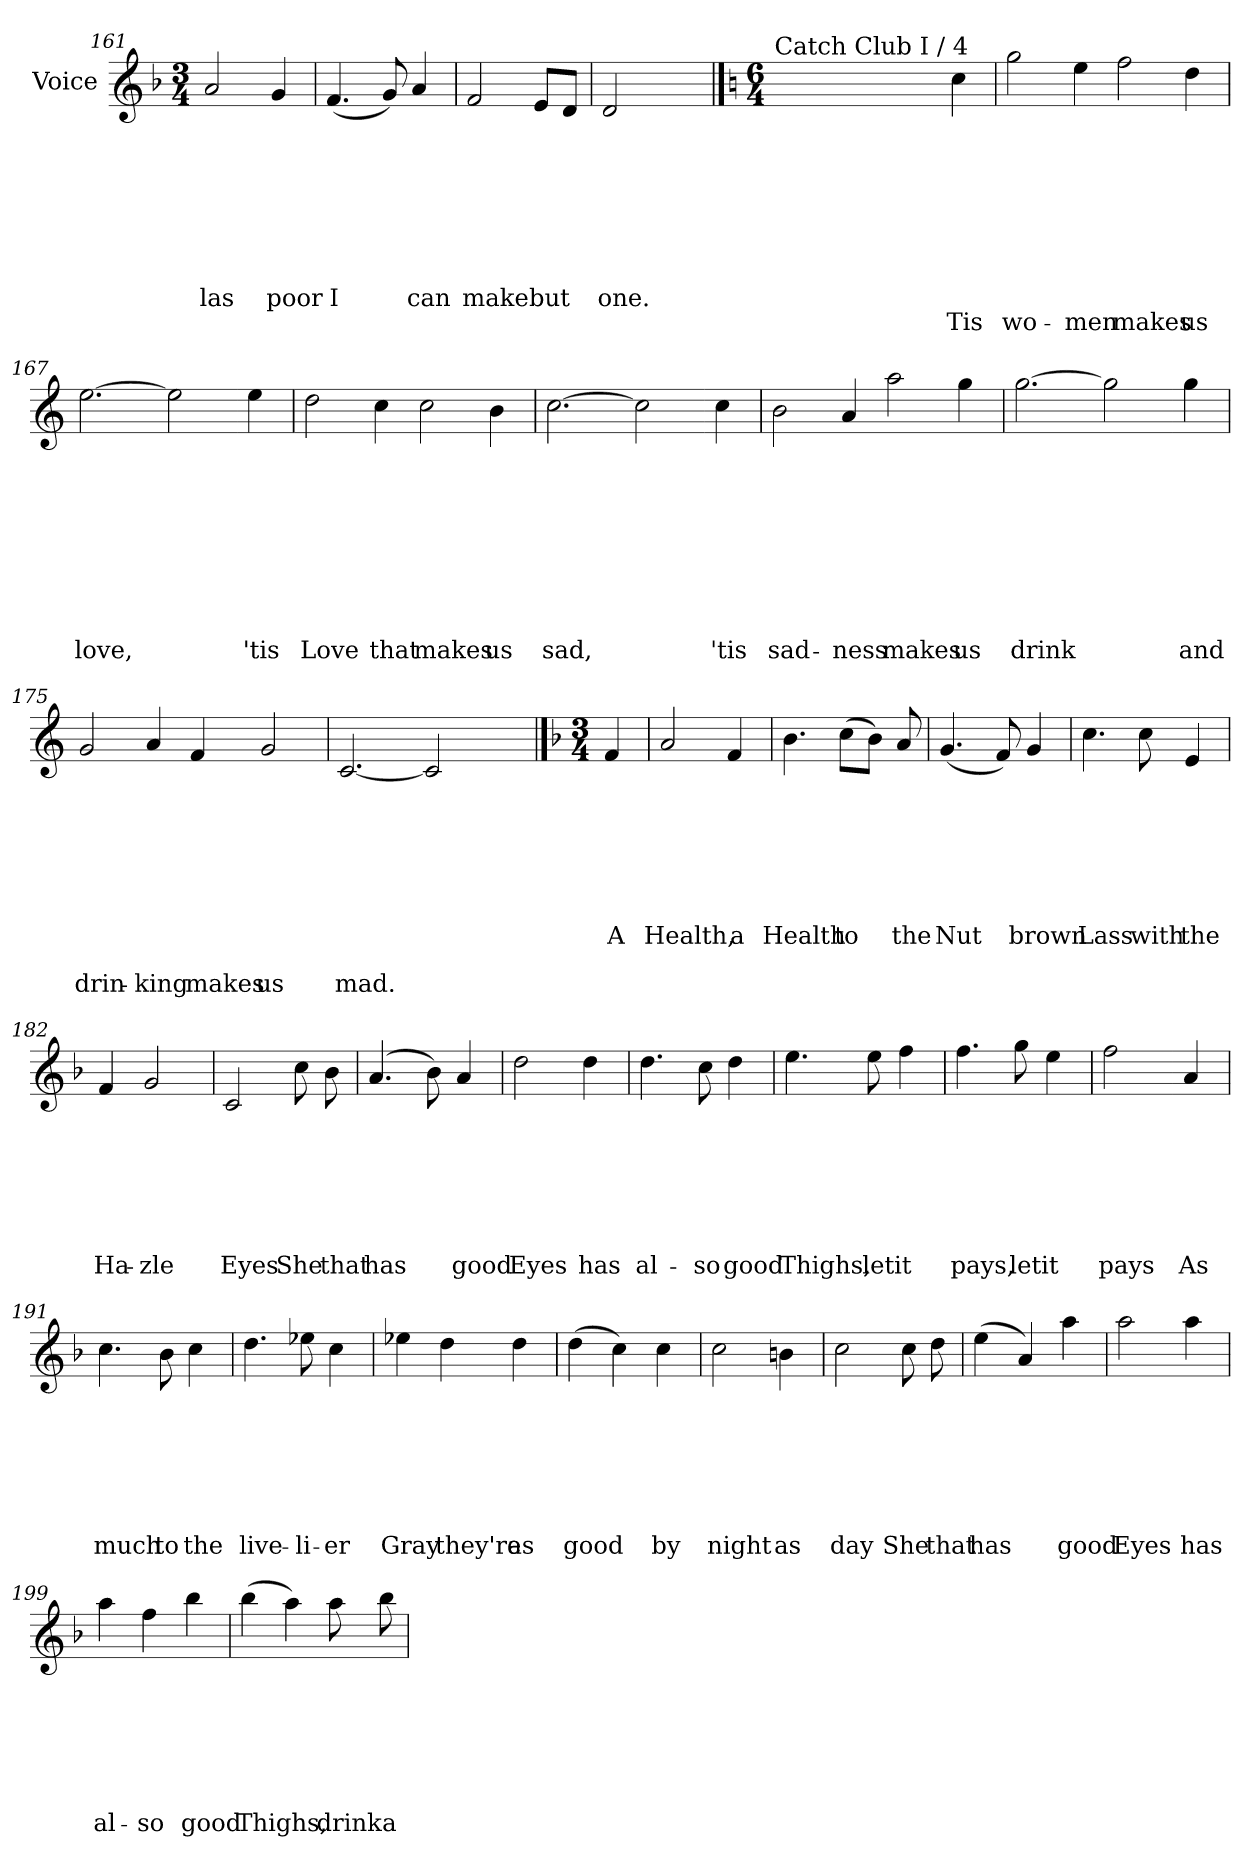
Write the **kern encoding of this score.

**kern	**text	**text	**text	**text	**text	**text	**text	**text	**text
*part1	*part1	*part1	*part1	*part1	*part1	*part1	*part1	*part1	*part1
*staff1	*staff1	*staff1	*staff1	*staff1	*staff1	*staff1	*staff1	*staff1	*staff1
*I"Voice	*	*	*	*	*	*	*	*	*
*clefG2	*	*	*	*	*	*	*	*	*
*k[b-]	*	*	*	*	*	*	*	*	*
*d:	*	*	*	*	*	*	*	*	*
*M3/4	*	*	*	*	*	*	*	*	*
=161	=161	=161	=161	=161	=161	=161	=161	=161	=161
2a/	.	.	.	.	.	.	.	-las	.
4g/	.	.	.	.	.	.	.	poor	.
=162	=162	=162	=162	=162	=162	=162	=162	=162	=162
(4.f/	.	.	.	.	.	.	.	I	.
8g/)	.	.	.	.	.	.	.	.	.
4a/	.	.	.	.	.	.	.	can	.
=163	=163	=163	=163	=163	=163	=163	=163	=163	=163
2f/	.	.	.	.	.	.	.	make	.
8e/L	.	.	.	.	.	.	.	but	.
8d/J	.	.	.	.	.	.	.	.	.
=164	=164	=164	=164	=164	=164	=164	=164	=164	=164
2d/	.	.	.	.	.	.	.	one.	.
4ryy	.	.	.	.	.	.	.	.	.
!!LO:LB:g=z
==165	==165	==165	==165	==165	==165	==165	==165	==165	==165
*k[]	*	*	*	*	*	*	*	*	*
*C:	*	*	*	*	*	*	*	*	*
*M6/4	*	*	*	*	*	*	*	*	*
!LO:TX:a:t=Catch Club I / 4	!	!	!	!	!	!	!	!	!
2ryy	.	.	.	.	.	.	.	.	.
4ryy	.	.	.	.	.	.	.	.	.
2ryy	.	.	.	.	.	.	.	.	.
4cc\	.	.	.	.	.	.	.	.	Tis
=166	=166	=166	=166	=166	=166	=166	=166	=166	=166
2gg\	.	.	.	.	.	.	.	.	wo-
4ee\	.	.	.	.	.	.	.	.	-men
2ff\	.	.	.	.	.	.	.	.	makes
4dd\	.	.	.	.	.	.	.	.	us
=167	=167	=167	=167	=167	=167	=167	=167	=167	=167
[2.ee\	.	.	.	.	.	.	.	.	love,
2ee\]	.	.	.	.	.	.	.	.	.
!!LO:LB:g=z
=168-	=168-	=168-	=168-	=168-	=168-	=168-	=168-	=168-	=168-
4ee\	.	.	.	.	.	.	.	.	'tis
=169	=169	=169	=169	=169	=169	=169	=169	=169	=169
2dd\	.	.	.	.	.	.	.	.	Love
4cc\	.	.	.	.	.	.	.	.	that
2cc\	.	.	.	.	.	.	.	.	makes
4b\	.	.	.	.	.	.	.	.	us
=170	=170	=170	=170	=170	=170	=170	=170	=170	=170
[2.cc\	.	.	.	.	.	.	.	.	sad,
2cc\]	.	.	.	.	.	.	.	.	.
!!LO:LB:g=z
=171-	=171-	=171-	=171-	=171-	=171-	=171-	=171-	=171-	=171-
4cc\	.	.	.	.	.	.	.	.	'tis
=172	=172	=172	=172	=172	=172	=172	=172	=172	=172
2b\	.	.	.	.	.	.	.	.	sad-
4a/	.	.	.	.	.	.	.	.	-ness
2aa\	.	.	.	.	.	.	.	.	makes
4gg\	.	.	.	.	.	.	.	.	us
=173	=173	=173	=173	=173	=173	=173	=173	=173	=173
[2.gg\	.	.	.	.	.	.	.	.	drink
2gg\]	.	.	.	.	.	.	.	.	.
!!LO:LB:g=z
=174-	=174-	=174-	=174-	=174-	=174-	=174-	=174-	=174-	=174-
4gg\	.	.	.	.	.	.	.	.	and
=175	=175	=175	=175	=175	=175	=175	=175	=175	=175
2g/	.	.	.	.	.	.	.	.	drin-
4a/	.	.	.	.	.	.	.	.	-king
4f/	.	.	.	.	.	.	.	.	makes
2g/	.	.	.	.	.	.	.	.	us
=176	=176	=176	=176	=176	=176	=176	=176	=176	=176
[2.c/	.	.	.	.	.	.	.	.	mad.
2c/]	.	.	.	.	.	.	.	.	.
4ryy	.	.	.	.	.	.	.	.	.
!!LO:PB:g=z
==177	==177	==177	==177	==177	==177	==177	==177	==177	==177
*k[b-]	*	*	*	*	*	*	*	*	*
*F:	*	*	*	*	*	*	*	*	*
*M3/4	*	*	*	*	*	*	*	*	*
4f/	.	.	.	.	.	.	A	.	.
=178	=178	=178	=178	=178	=178	=178	=178	=178	=178
2a/	.	.	.	.	.	.	Health,	.	.
4f/	.	.	.	.	.	.	a	.	.
=179	=179	=179	=179	=179	=179	=179	=179	=179	=179
4.b-\	.	.	.	.	.	.	Health	.	.
(8cc\L	.	.	.	.	.	.	to	.	.
8b-\J)	.	.	.	.	.	.	.	.	.
8a/	.	.	.	.	.	.	the	.	.
=180	=180	=180	=180	=180	=180	=180	=180	=180	=180
(4.g/	.	.	.	.	.	.	Nut	.	.
8f/)	.	.	.	.	.	.	.	.	.
4g/	.	.	.	.	.	.	brown	.	.
=181	=181	=181	=181	=181	=181	=181	=181	=181	=181
4.cc\	.	.	.	.	.	.	Lass	.	.
8cc\	.	.	.	.	.	.	with	.	.
4e/	.	.	.	.	.	.	the	.	.
=182	=182	=182	=182	=182	=182	=182	=182	=182	=182
4f/	.	.	.	.	.	.	Ha-	.	.
2g/	.	.	.	.	.	.	-zle	.	.
=183	=183	=183	=183	=183	=183	=183	=183	=183	=183
2c/	.	.	.	.	.	.	Eyes	.	.
8cc\	.	.	.	.	.	.	She	.	.
8b-\	.	.	.	.	.	.	that	.	.
=184	=184	=184	=184	=184	=184	=184	=184	=184	=184
(4.a/	.	.	.	.	.	.	has	.	.
8b-\)	.	.	.	.	.	.	.	.	.
4a/	.	.	.	.	.	.	good	.	.
=185	=185	=185	=185	=185	=185	=185	=185	=185	=185
2dd\	.	.	.	.	.	.	Eyes	.	.
4dd\	.	.	.	.	.	.	has	.	.
=186	=186	=186	=186	=186	=186	=186	=186	=186	=186
4.dd\	.	.	.	.	.	.	al-	.	.
8cc\	.	.	.	.	.	.	-so	.	.
4dd\	.	.	.	.	.	.	good	.	.
=187	=187	=187	=187	=187	=187	=187	=187	=187	=187
4.ee\	.	.	.	.	.	.	Thighs,	.	.
8ee\	.	.	.	.	.	.	let	.	.
4ff\	.	.	.	.	.	.	it	.	.
=188	=188	=188	=188	=188	=188	=188	=188	=188	=188
4.ff\	.	.	.	.	.	.	pays,	.	.
8gg\	.	.	.	.	.	.	let	.	.
4ee\	.	.	.	.	.	.	it	.	.
=189	=189	=189	=189	=189	=189	=189	=189	=189	=189
2ff\	.	.	.	.	.	.	pays	.	.
!!LO:LB:g=z
=190-	=190-	=190-	=190-	=190-	=190-	=190-	=190-	=190-	=190-
4a/	.	.	.	.	.	.	As	.	.
=191	=191	=191	=191	=191	=191	=191	=191	=191	=191
4.cc\	.	.	.	.	.	.	much	.	.
8b-\	.	.	.	.	.	.	to	.	.
4cc\	.	.	.	.	.	.	the	.	.
=192	=192	=192	=192	=192	=192	=192	=192	=192	=192
4.dd\	.	.	.	.	.	.	live-	.	.
8ee-X\	.	.	.	.	.	.	-li-	.	.
4cc\	.	.	.	.	.	.	-er	.	.
=193	=193	=193	=193	=193	=193	=193	=193	=193	=193
4ee-X\	.	.	.	.	.	.	Gray	.	.
4dd\	.	.	.	.	.	.	they're	.	.
4dd\	.	.	.	.	.	.	as	.	.
=194	=194	=194	=194	=194	=194	=194	=194	=194	=194
(4dd\	.	.	.	.	.	.	good	.	.
4cc\)	.	.	.	.	.	.	.	.	.
4cc\	.	.	.	.	.	.	by	.	.
=195	=195	=195	=195	=195	=195	=195	=195	=195	=195
2cc\	.	.	.	.	.	.	night	.	.
4bn\	.	.	.	.	.	.	as	.	.
=196	=196	=196	=196	=196	=196	=196	=196	=196	=196
2cc\	.	.	.	.	.	.	day	.	.
8cc\	.	.	.	.	.	.	She	.	.
8dd\	.	.	.	.	.	.	that	.	.
=197	=197	=197	=197	=197	=197	=197	=197	=197	=197
(4ee\	.	.	.	.	.	.	has	.	.
4a/)	.	.	.	.	.	.	.	.	.
4aa\	.	.	.	.	.	.	good	.	.
=198	=198	=198	=198	=198	=198	=198	=198	=198	=198
2aa\	.	.	.	.	.	.	Eyes	.	.
4aa\	.	.	.	.	.	.	has	.	.
=199	=199	=199	=199	=199	=199	=199	=199	=199	=199
4aa\	.	.	.	.	.	.	al-	.	.
4ff\	.	.	.	.	.	.	-so	.	.
4bb-\	.	.	.	.	.	.	good	.	.
=200	=200	=200	=200	=200	=200	=200	=200	=200	=200
(4bb-\	.	.	.	.	.	.	Thighs,	.	.
4aa\)	.	.	.	.	.	.	.	.	.
8aa\	.	.	.	.	.	.	drink	.	.
8bb-\	.	.	.	.	.	.	a-	.	.
=	=	=	=	=	=	=	=	=	=
*-	*-	*-	*-	*-	*-	*-	*-	*-	*-
